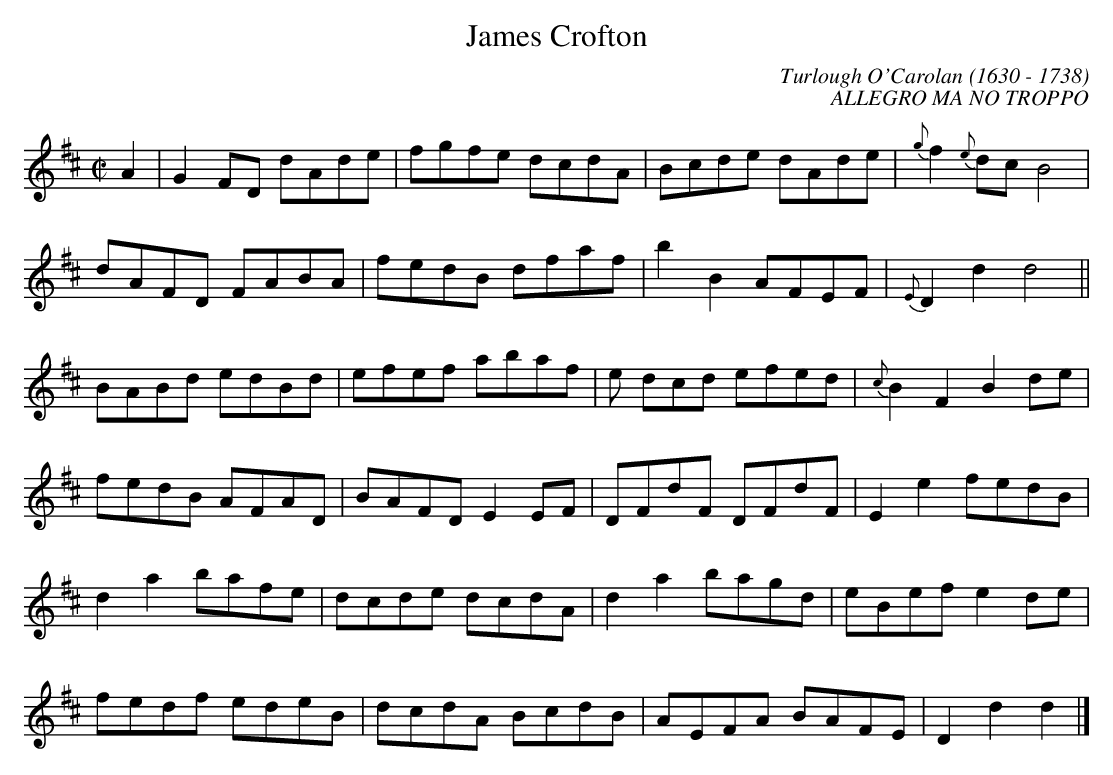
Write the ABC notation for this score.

X:1occ
T:James Crofton
C:Turlough O'Carolan (1630 - 1738)
C:ALLEGRO MA NO TROPPO
M:C|
L:1/8
K:D
A2|G2FD dAde|fgfe dcdA|Bcde dAde|{g}f2{e}dc B4|
dAFD FABA|fedB dfaf|b2B2AFEF|{E}D2d2d4||
BABd edBd|efef abaf|e dcd efed|{c}B2F2B2de|
fedB AFAD|BAFD E2EF|DFdF DFdF|E2e2fedB|
d2a2bafe|dcde dcdA|d2a2bagd|eBef e2de|
fedf edeB|dcdA BcdB|AEFA BAFE|D2d2d2|]
